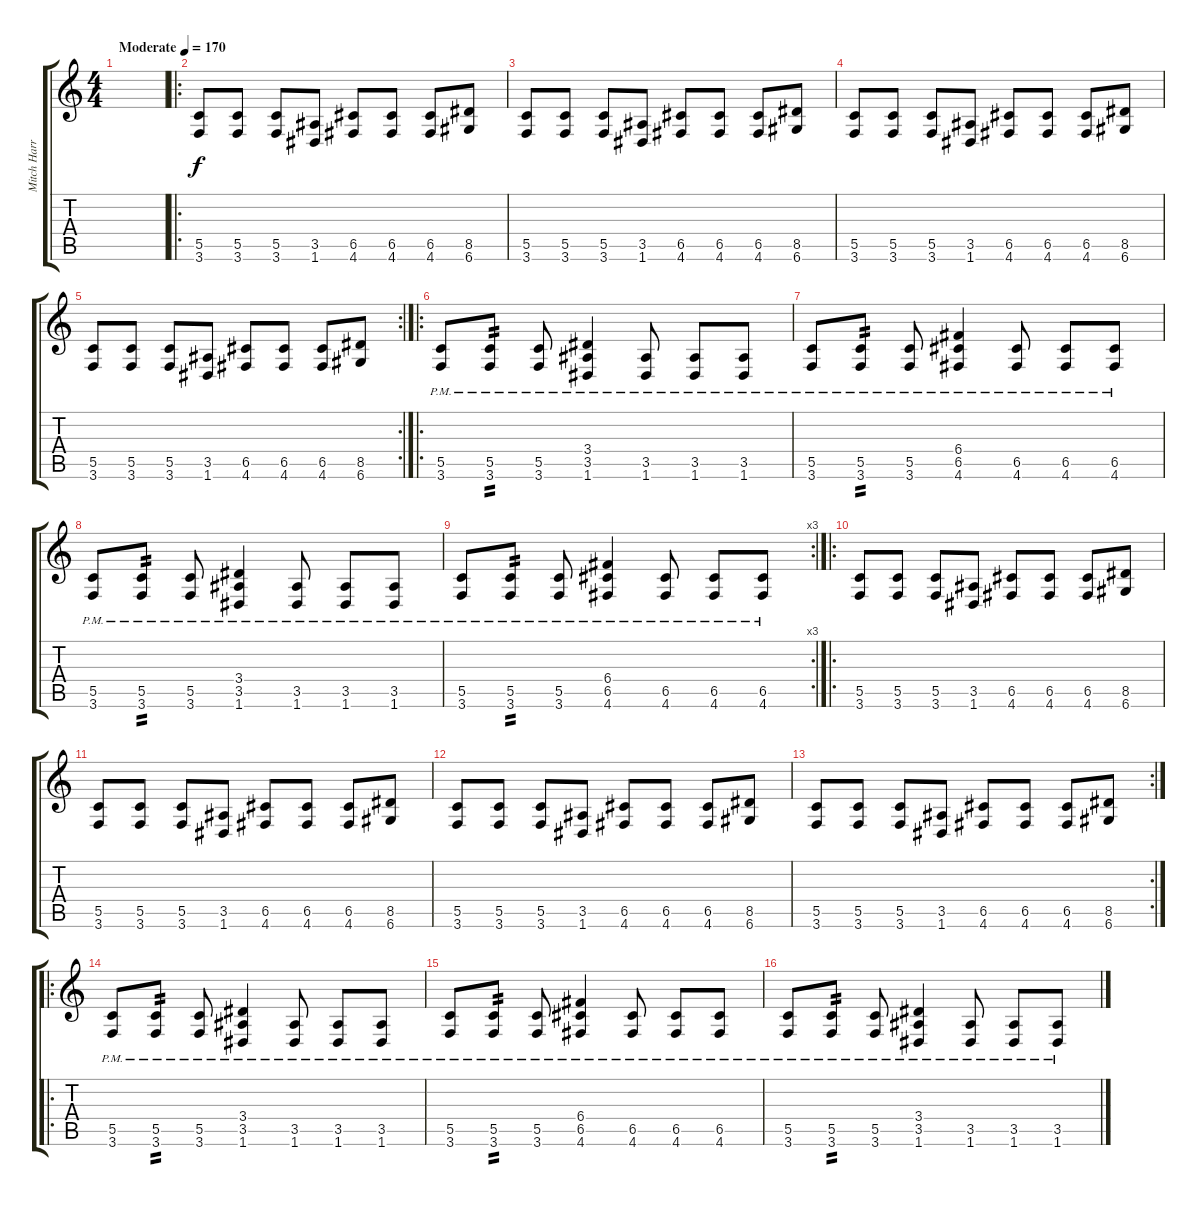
\track ("Mitch Harris" "Mitch Harr") {instrument distortionguitar}
\staff {score tabs}
\tuning (D4 A3 F3 C3 G2 D2) {hide}
\ts (4 4)
\tempo (170 "Moderate")
\clef g2
\ks c
|
\ro
(5.5 3.6).8 (5.5 3.6).8 (5.5 3.6).8 (3.5 1.6).8 (6.5 4.6).8 (6.5 4.6).8 (6.5 4.6).8 (8.5 6.6).8 |
(5.5 3.6).8 (5.5 3.6).8 (5.5 3.6).8 (3.5 1.6).8 (6.5 4.6).8 (6.5 4.6).8 (6.5 4.6).8 (8.5 6.6).8 |
(5.5 3.6).8 (5.5 3.6).8 (5.5 3.6).8 (3.5 1.6).8 (6.5 4.6).8 (6.5 4.6).8 (6.5 4.6).8 (8.5 6.6).8 |
\rc 2
(5.5 3.6).8 (5.5 3.6).8 (5.5 3.6).8 (3.5 1.6).8 (6.5 4.6).8 (6.5 4.6).8 (6.5 4.6).8 (8.5 6.6).8 |
\ro
(5.5{pm} 3.6{pm}).8 (5.5{pm} 3.6).8{tp 2} (5.5{pm} 3.6{pm}).8 (3.4 3.5{pm} 1.6).4 (3.5{pm} 1.6{pm}).8 (3.5{pm} 1.6{pm}).8 (3.5{pm} 1.6{pm}).8 |
(5.5{pm} 3.6{pm}).8 (5.5{pm} 3.6).8{tp 2} (5.5{pm} 3.6{pm}).8 (6.4 6.5{pm} 4.6).4 (6.5{pm} 4.6{pm}).8 (6.5{pm} 4.6{pm}).8 (6.5{pm} 4.6{pm}).8 |
(5.5{pm} 3.6{pm}).8 (5.5{pm} 3.6).8{tp 2} (5.5{pm} 3.6{pm}).8 (3.4 3.5{pm} 1.6).4 (3.5{pm} 1.6{pm}).8 (3.5{pm} 1.6{pm}).8 (3.5{pm} 1.6{pm}).8 |
\rc 3
(5.5{pm} 3.6{pm}).8 (5.5{pm} 3.6).8{tp 2} (5.5{pm} 3.6{pm}).8 (6.4 6.5{pm} 4.6).4 (6.5{pm} 4.6{pm}).8 (6.5{pm} 4.6{pm}).8 (6.5{pm} 4.6{pm}).8 |
\ro
(5.5 3.6).8 (5.5 3.6).8 (5.5 3.6).8 (3.5 1.6).8 (6.5 4.6).8 (6.5 4.6).8 (6.5 4.6).8 (8.5 6.6).8 |
(5.5 3.6).8 (5.5 3.6).8 (5.5 3.6).8 (3.5 1.6).8 (6.5 4.6).8 (6.5 4.6).8 (6.5 4.6).8 (8.5 6.6).8 |
(5.5 3.6).8 (5.5 3.6).8 (5.5 3.6).8 (3.5 1.6).8 (6.5 4.6).8 (6.5 4.6).8 (6.5 4.6).8 (8.5 6.6).8 |
\rc 2
(5.5 3.6).8 (5.5 3.6).8 (5.5 3.6).8 (3.5 1.6).8 (6.5 4.6).8 (6.5 4.6).8 (6.5 4.6).8 (8.5 6.6).8 |
\ro
(5.5{pm} 3.6{pm}).8 (5.5{pm} 3.6).8{tp 2} (5.5{pm} 3.6{pm}).8 (3.4 3.5{pm} 1.6).4 (3.5{pm} 1.6{pm}).8 (3.5{pm} 1.6{pm}).8 (3.5{pm} 1.6{pm}).8 |
(5.5{pm} 3.6{pm}).8 (5.5{pm} 3.6).8{tp 2} (5.5{pm} 3.6{pm}).8 (6.4 6.5{pm} 4.6).4 (6.5{pm} 4.6{pm}).8 (6.5{pm} 4.6{pm}).8 (6.5{pm} 4.6{pm}).8 |
(5.5{pm} 3.6{pm}).8 (5.5{pm} 3.6).8{tp 2} (5.5{pm} 3.6{pm}).8 (3.4 3.5{pm} 1.6).4 (3.5{pm} 1.6{pm}).8 (3.5{pm} 1.6{pm}).8 (3.5{pm} 1.6{pm}).8
